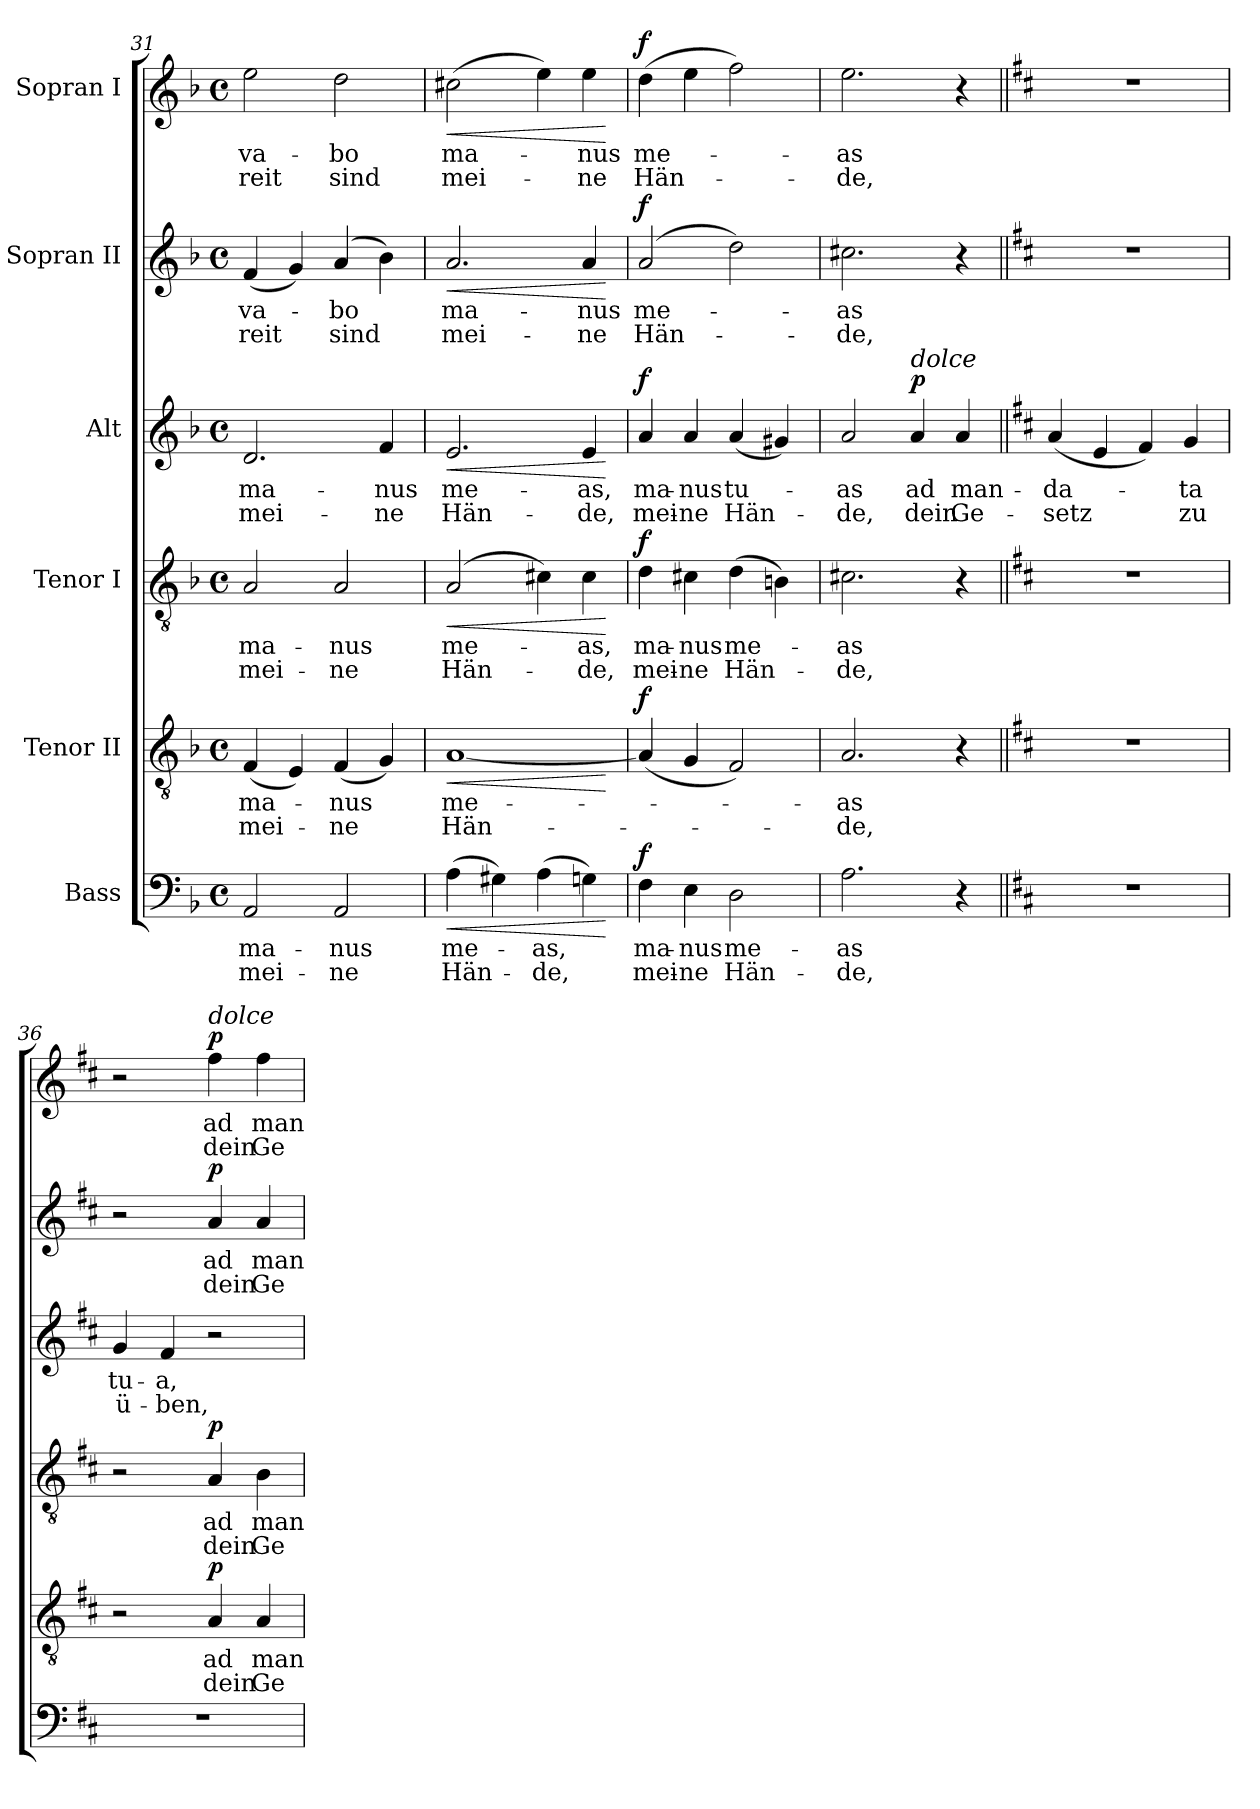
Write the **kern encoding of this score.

**kern	**text	**text	**dynam	**kern	**text	**text	**dynam	**kern	**text	**text	**dynam	**kern	**text	**text	**dynam	**kern	**text	**text	**dynam	**kern	**text	**text	**dynam
*part6	*part6	*part6	*part6	*part5	*part5	*part5	*part5	*part4	*part4	*part4	*part4	*part3	*part3	*part3	*part3	*part2	*part2	*part2	*part2	*part1	*part1	*part1	*part1
*staff6	*staff6	*staff6	*staff6	*staff5	*staff5	*staff5	*staff5	*staff4	*staff4	*staff4	*staff4	*staff3	*staff3	*staff3	*staff3	*staff2	*staff2	*staff2	*staff2	*staff1	*staff1	*staff1	*staff1
*I"Bass	*	*	*	*I"Tenor II	*	*	*	*I"Tenor I	*	*	*	*I"Alt	*	*	*	*I"Sopran II	*	*	*	*I"Sopran I	*	*	*
*clefF4	*	*	*	*clefGv2	*	*	*	*clefGv2	*	*	*	*clefG2	*	*	*	*clefG2	*	*	*	*clefG2	*	*	*
*k[b-]	*	*	*	*k[b-]	*	*	*	*k[b-]	*	*	*	*k[b-]	*	*	*	*k[b-]	*	*	*	*k[b-]	*	*	*
*F:	*	*	*	*F:	*	*	*	*F:	*	*	*	*F:	*	*	*	*F:	*	*	*	*F:	*	*	*
*M4/4	*	*	*	*M4/4	*	*	*	*M4/4	*	*	*	*M4/4	*	*	*	*M4/4	*	*	*	*M4/4	*	*	*
*met(c)	*	*	*	*met(c)	*	*	*	*met(c)	*	*	*	*met(c)	*	*	*	*met(c)	*	*	*	*met(c)	*	*	*
=31	=31	=31	=31	=31	=31	=31	=31	=31	=31	=31	=31	=31	=31	=31	=31	=31	=31	=31	=31	=31	=31	=31	=31
2AA/	ma-	mei-	.	(>4F/	ma-	mei-	.	2A/	ma-	mei-	.	2.d/	ma-	mei-	.	(4f/	-va-	-reit	.	2ee\	-va-	-reit	.
.	.	.	.	4E/)	.	.	.	.	.	.	.	.	.	.	.	4g/)	.	.	.	.	.	.	.
2AA/	-nus	-ne	.	(>4F/	-nus	-ne	.	2A/	-nus	-ne	.	.	.	.	.	(>4a/	-bo	sind	.	2dd\	-bo	sind	.
.	.	.	.	4G/)	.	.	.	.	.	.	.	4f/	-nus	-ne	.	4b-\)	.	.	.	.	.	.	.
=32	=32	=32	=32	=32	=32	=32	=32	=32	=32	=32	=32	=32	=32	=32	=32	=32	=32	=32	=32	=32	=32	=32	=32
!	!	!	!LO:HP:b	!	!	!	!LO:HP:b	!	!	!	!LO:HP:b	!	!	!	!LO:HP:b	!	!	!	!LO:HP:b	!	!	!	!LO:HP:b
(>4A\	me-	Hän-	<	[1A	me-	Hän-	<	(>2A/	me-	Hän-	<	2.e/	me-	Hän-	<	2.a/	ma-	mei-	<	(>2cc#X\	ma-	mei-	<
4G#X\)	.	.	.	.	.	.	.	.	.	.	.	.	.	.	.	.	.	.	.	.	.	.	.
(>4A\	-as,	-de,	.	.	.	.	.	4c#X\)	.	.	.	.	.	.	.	.	.	.	.	4ee\)	.	.	.
4Gn\)	.	.	.	.	.	.	.	4c#\	-as,	-de,	.	4e/	-as,	-de,	.	4a/	-nus	-ne	.	4ee\	-nus	-ne	.
.	.	.	[	.	.	.	[	.	.	.	[	.	.	.	[	.	.	.	[	.	.	.	[
!!LO:LB:g=z
=33	=33	=33	=33	=33	=33	=33	=33	=33	=33	=33	=33	=33	=33	=33	=33	=33	=33	=33	=33	=33	=33	=33	=33
!	!	!	!LO:DY:a	!	!	!	!LO:DY:a	!	!	!	!LO:DY:a	!	!	!	!LO:DY:a	!	!	!	!LO:DY:a	!	!	!	!LO:DY:a
4F\	ma-	mei-	f	(4A/]	.	.	f	4d\	ma-	mei-	f	4a/	ma-	mei-	f	(>2a/	me-	Hän-	f	(>4dd\	me-	Hän-	f
4E\	-nus	-ne	.	4G/	.	.	.	4c#X\	-nus	-ne	.	4a/	-nus	-ne	.	.	.	.	.	4ee\	.	.	.
2D\	me-	Hän-	.	2F/)	.	.	.	(>4d\	me-	Hän-	.	(4a/	tu-	Hän-	.	2dd\)	.	.	.	2ff\)	.	.	.
.	.	.	.	.	.	.	.	4Bn\)	.	.	.	4g#X/)	.	.	.	.	.	.	.	.	.	.	.
=34	=34	=34	=34	=34	=34	=34	=34	=34	=34	=34	=34	=34	=34	=34	=34	=34	=34	=34	=34	=34	=34	=34	=34
2.A\	-as	-de,	.	2.A/	-as	-de,	.	2.c#X\	-as	-de,	.	2a/	-as	-de,	.	2.cc#X\	-as	-de,	.	2.ee\	-as	-de,	.
!	!	!	!	!	!	!	!	!	!	!	!	!LO:TX:a:i:t=dolce	!	!	!	!	!	!	!	!	!	!	!
!	!	!	!	!	!	!	!	!	!	!	!	!	!	!	!LO:DY:a	!	!	!	!	!	!	!	!
.	.	.	.	.	.	.	.	.	.	.	.	4a/	ad	dein	p	.	.	.	.	.	.	.	.
4r	.	.	.	4r	.	.	.	4r	.	.	.	4a/	man-	Ge-	.	4r	.	.	.	4r	.	.	.
=35||	=35||	=35||	=35||	=35||	=35||	=35||	=35||	=35||	=35||	=35||	=35||	=35||	=35||	=35||	=35||	=35||	=35||	=35||	=35||	=35||	=35||	=35||	=35||
*k[f#c#]	*	*	*	*k[f#c#]	*	*	*	*k[f#c#]	*	*	*	*k[f#c#]	*	*	*	*k[f#c#]	*	*	*	*k[f#c#]	*	*	*
*D:	*	*	*	*D:	*	*	*	*D:	*	*	*	*D:	*	*	*	*D:	*	*	*	*D:	*	*	*
1r	.	.	.	1r	.	.	.	1r	.	.	.	(4a/	-da-	-setz	.	1r	.	.	.	1r	.	.	.
.	.	.	.	.	.	.	.	.	.	.	.	4e/	.	.	.	.	.	.	.	.	.	.	.
.	.	.	.	.	.	.	.	.	.	.	.	4f#/)	.	.	.	.	.	.	.	.	.	.	.
.	.	.	.	.	.	.	.	.	.	.	.	4g/	-ta	zu	.	.	.	.	.	.	.	.	.
=36	=36	=36	=36	=36	=36	=36	=36	=36	=36	=36	=36	=36	=36	=36	=36	=36	=36	=36	=36	=36	=36	=36	=36
1r	.	.	.	2r	.	.	.	2r	.	.	.	4g/	tu-	ü-	.	2r	.	.	.	2r	.	.	.
.	.	.	.	.	.	.	.	.	.	.	.	4f#/	-a,	-ben,	.	.	.	.	.	.	.	.	.
!	!	!	!	!	!	!	!	!	!	!	!	!	!	!	!	!	!	!	!	!LO:TX:a:i:t=dolce	!	!	!
!	!	!	!	!	!	!	!LO:DY:a	!	!	!	!LO:DY:a	!	!	!	!	!	!	!	!LO:DY:a	!	!	!	!LO:DY:a
.	.	.	.	4A/	ad	dein	p	4A/	ad	dein	p	2r	.	.	.	4a/	ad	dein	p	4ff#\	ad	dein	p
.	.	.	.	4A/	man-	Ge-	.	4B\	man-	Ge-	.	.	.	.	.	4a/	man-	Ge-	.	4ff#\	man-	Ge-	.
=	=	=	=	=	=	=	=	=	=	=	=	=	=	=	=	=	=	=	=	=	=	=	=
*-	*-	*-	*-	*-	*-	*-	*-	*-	*-	*-	*-	*-	*-	*-	*-	*-	*-	*-	*-	*-	*-	*-	*-
